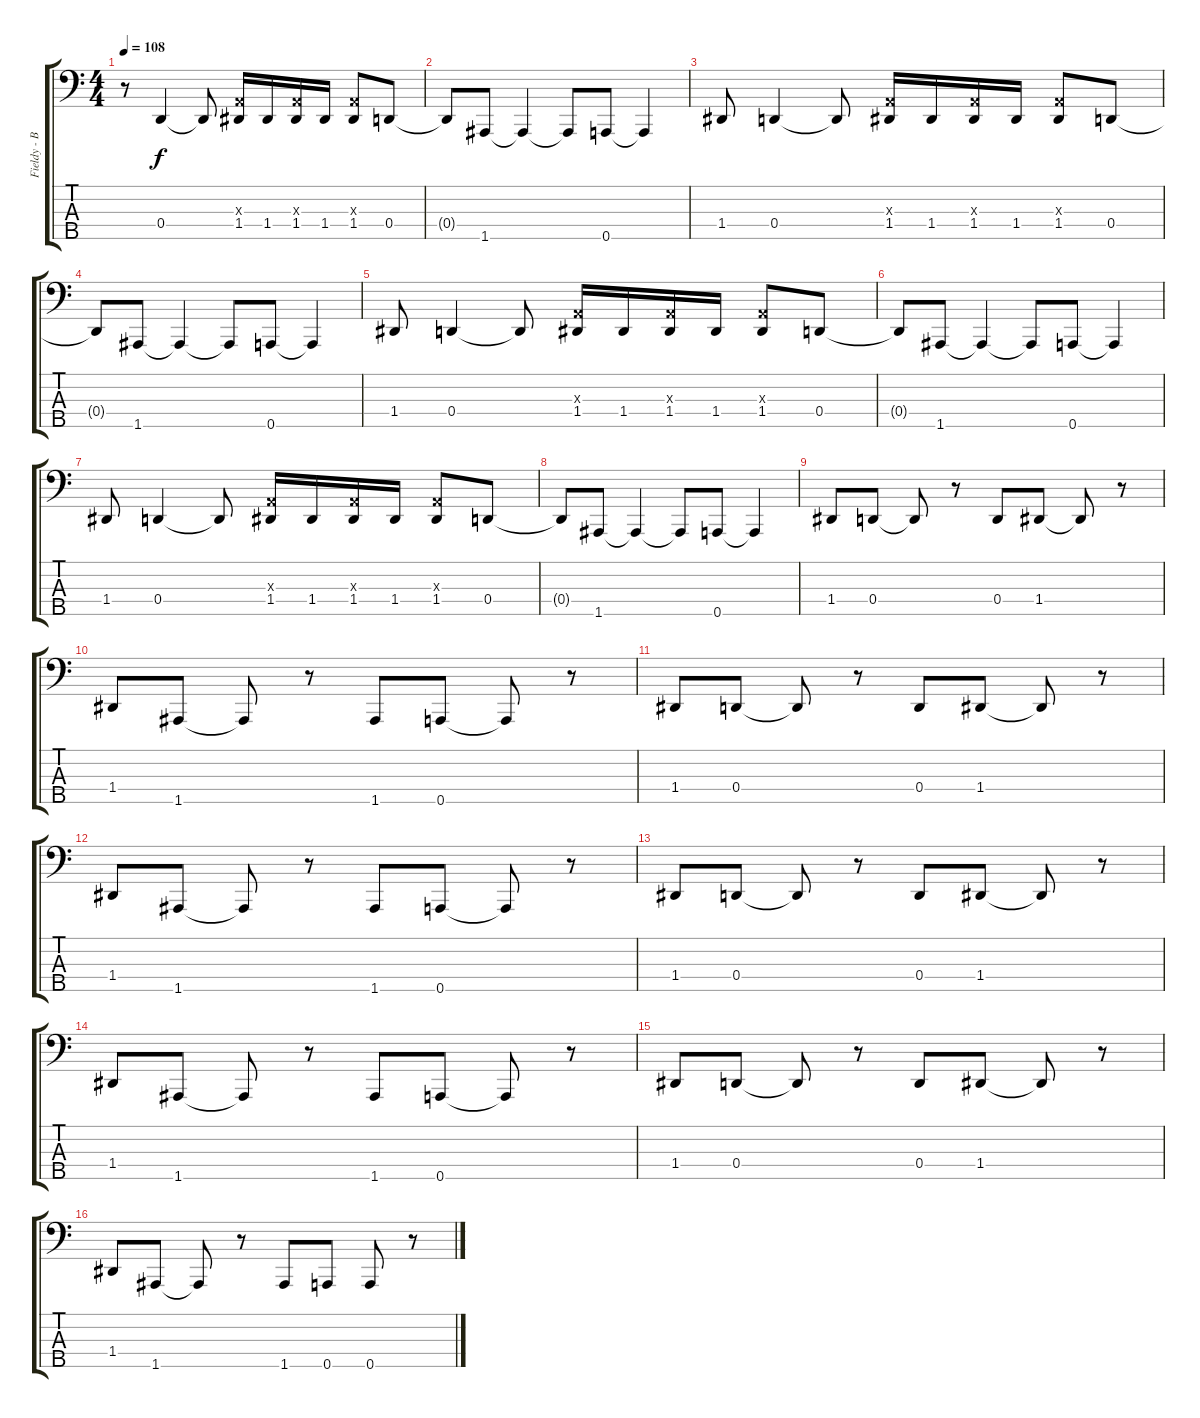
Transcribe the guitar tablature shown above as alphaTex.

\track ("Fieldy - Bass" "Fieldy - B") {instrument slapbass1}
\staff {score tabs}
\tuning (G2 D2 A1 D1 A0) {hide}
\ts (4 4)
\tempo 108
\clef f4
\ks c
r.8{dy f volume 14 instrument slapbass1} 0.4.4 0.4{t}.8 (0.3{x} 1.4).16 1.4.16 (0.3{x} 1.4).16 1.4.16 (0.3{x} 1.4).8 0.4.8 |
0.4{t}.8 1.5.8 1.5{t}.4 1.5{t}.8 0.5.8 0.5{t}.4 |
1.4.8 0.4.4 0.4{t}.8 (0.3{x} 1.4).16 1.4.16 (0.3{x} 1.4).16 1.4.16 (0.3{x} 1.4).8 0.4.8 |
0.4{t}.8 1.5.8 1.5{t}.4 1.5{t}.8 0.5.8 0.5{t}.4 |
1.4.8 0.4.4 0.4{t}.8 (0.3{x} 1.4).16 1.4.16 (0.3{x} 1.4).16 1.4.16 (0.3{x} 1.4).8 0.4.8 |
0.4{t}.8 1.5.8 1.5{t}.4 1.5{t}.8 0.5.8 0.5{t}.4 |
1.4.8 0.4.4 0.4{t}.8 (0.3{x} 1.4).16 1.4.16 (0.3{x} 1.4).16 1.4.16 (0.3{x} 1.4).8 0.4.8 |
0.4{t}.8 1.5.8 1.5{t}.4 1.5{t}.8 0.5.8 0.5{t}.4 |
1.4.8 0.4.8 0.4{t}.8 r.8 0.4.8 1.4.8 1.4{t}.8 r.8 |
1.4.8 1.5.8 1.5{t}.8 r.8 1.5.8 0.5.8 0.5{t}.8 r.8 |
1.4.8 0.4.8 0.4{t}.8 r.8 0.4.8 1.4.8 1.4{t}.8 r.8 |
1.4.8 1.5.8 1.5{t}.8 r.8 1.5.8 0.5.8 0.5{t}.8 r.8 |
1.4.8 0.4.8 0.4{t}.8 r.8 0.4.8 1.4.8 1.4{t}.8 r.8 |
1.4.8 1.5.8 1.5{t}.8 r.8 1.5.8 0.5.8 0.5{t}.8 r.8 |
1.4.8 0.4.8 0.4{t}.8 r.8 0.4.8 1.4.8 1.4{t}.8 r.8 |
1.4.8 1.5.8 1.5{t}.8 r.8 1.5.8 0.5.8 0.5.8 r.8
